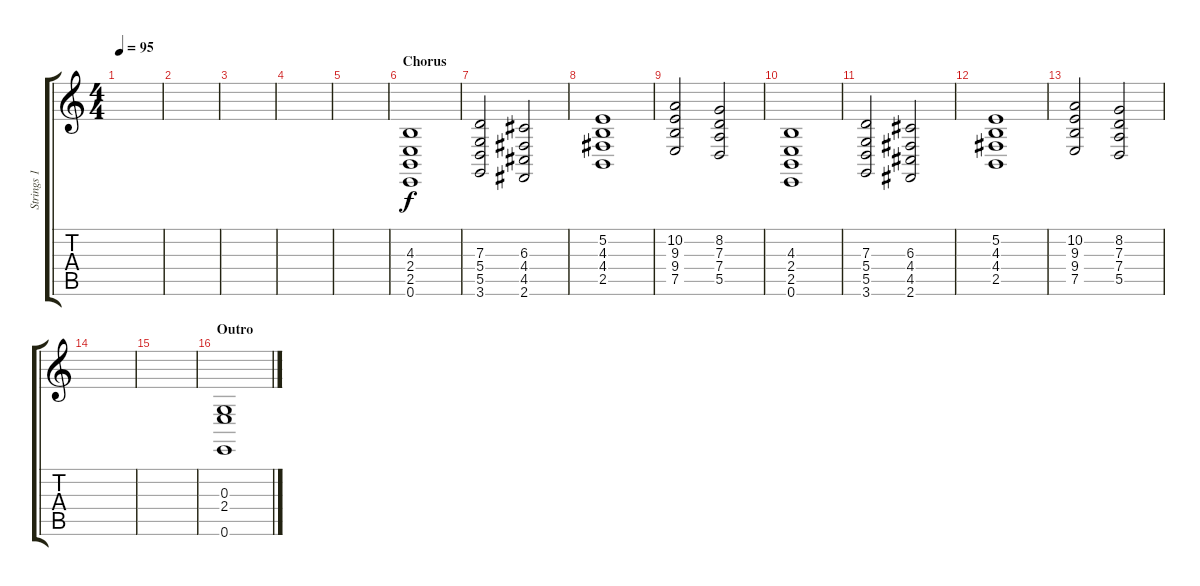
\track ("Strings 1" "Strings 1") {instrument stringensemble2}
\staff {score tabs}
\tuning (E4 B3 G3 D3 A2 E2) {hide}
\ts (4 4)
\tempo 95
\clef g2
\ks c
|
|
|
|
|
\section ("" "Chorus")
(4.3 2.4 2.5 0.6).1 |
(7.3 5.4 5.5 3.6).2 (6.3 4.4 4.5 2.6).2 |
(5.2 4.3 4.4 2.5).1 |
(10.2 9.3 9.4 7.5).2 (8.2 7.3 7.4 5.5).2 |
(4.3 2.4 2.5 0.6).1 |
(7.3 5.4 5.5 3.6).2 (6.3 4.4 4.5 2.6).2 |
(5.2 4.3 4.4 2.5).1 |
(10.2 9.3 9.4 7.5).2 (8.2 7.3 7.4 5.5).2 |
|
|
\section ("" "Outro")
(0.3 2.4 0.6).1
